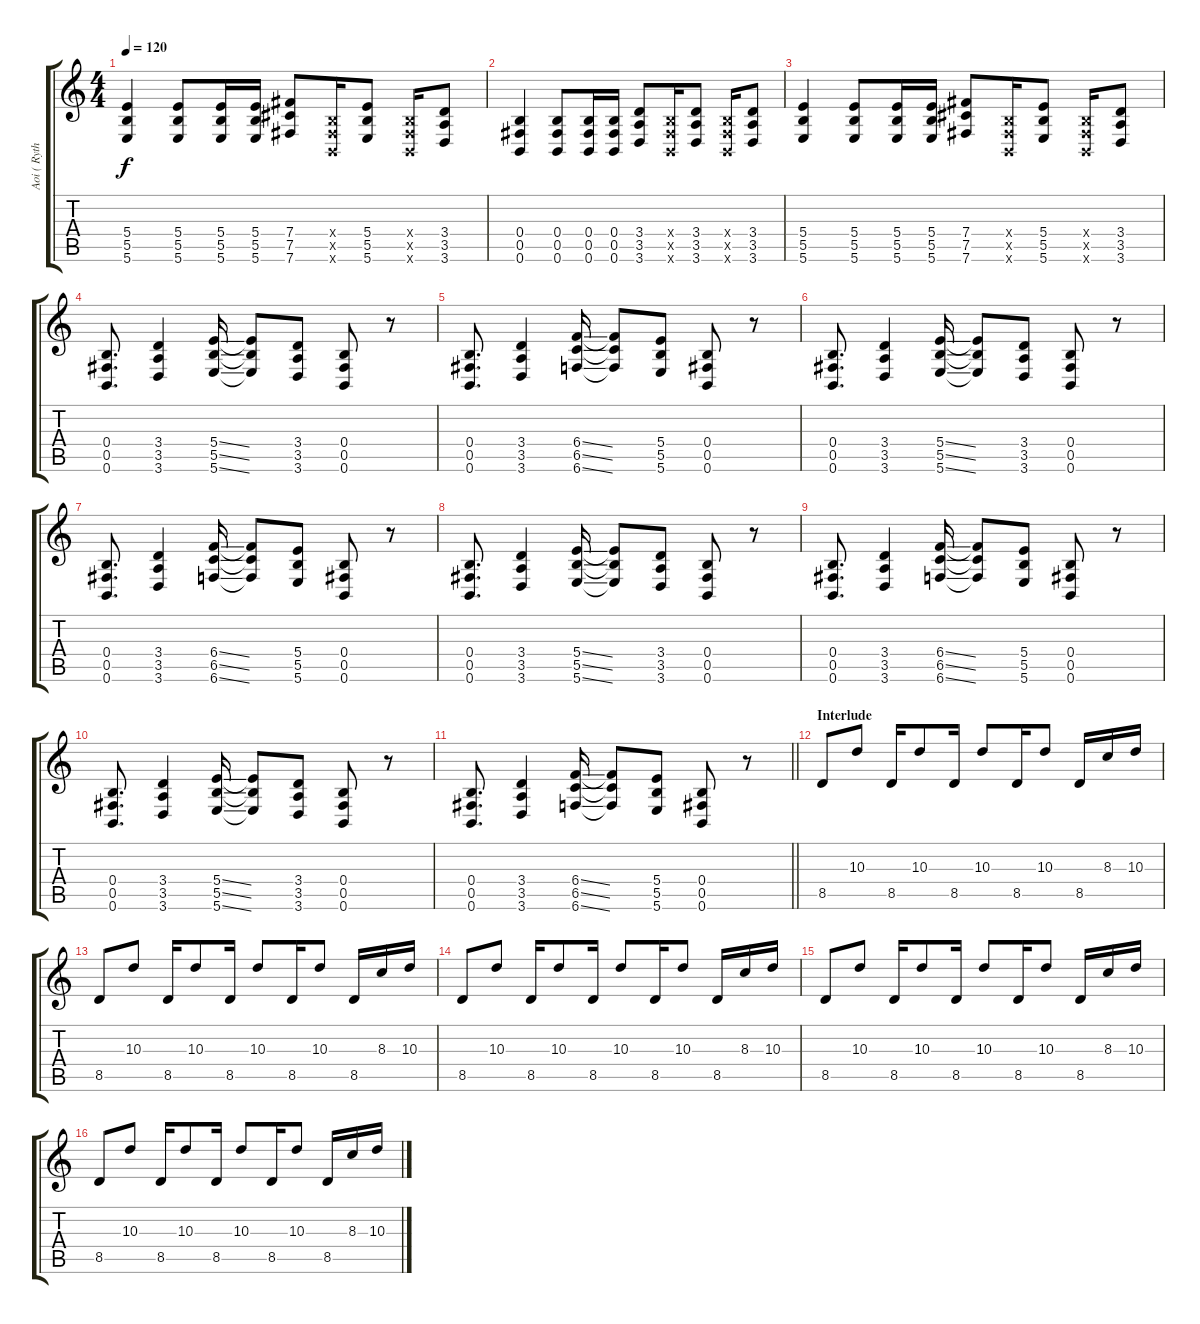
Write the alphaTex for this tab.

\track ("Aoi ( Rythm )" "Aoi ( Ryth") {instrument distortionguitar}
\staff {score tabs}
\tuning (Db4 Ab3 E3 B2 Gb2 B1) {hide}
\ts (4 4)
\tempo 120
\clef g2
\ks c
(5.4 5.5 5.6).4{dy f} (5.4 5.5 5.6).8 (5.4 5.5 5.6).16 (5.4 5.5 5.6).16 (7.4 7.5 7.6).8 (0.4{x} 0.5{x} 0.6{x}).16 (5.4 5.5 5.6).8 (0.4{x} 0.5{x} 0.6{x}).16 (3.4 3.5 3.6).8 |
(0.4 0.5 0.6).4 (0.4 0.5 0.6).8 (0.4 0.5 0.6).16 (0.4 0.5 0.6).16 (3.4 3.5 3.6).8 (0.4{x} 0.5{x} 0.6{x}).16 (3.4 3.5 3.6).8 (0.4{x} 0.5{x} 0.6{x}).16 (3.4 3.5 3.6).8 |
(5.4 5.5 5.6).4 (5.4 5.5 5.6).8 (5.4 5.5 5.6).16 (5.4 5.5 5.6).16 (7.4 7.5 7.6).8 (0.4{x} 0.5{x} 0.6{x}).16 (5.4 5.5 5.6).8 (0.4{x} 0.5{x} 0.6{x}).16 (3.4 3.5 3.6).8 |
(0.4 0.5 0.6).8{d} (3.4 3.5 3.6).4 (5.4{ss} 5.5{ss} 5.6{ss}).16 (5.4{t} 5.5{t} 5.6{t}).8 (3.4 3.5 3.6).8 (0.4 0.5 0.6).8 r.8 |
(0.4 0.5 0.6).8{d} (3.4 3.5 3.6).4 (6.4{ss} 6.5{ss} 6.6{ss}).16 (6.4{t} 6.5{t} 6.6{t}).8 (5.4 5.5 5.6).8 (0.4 0.5 0.6).8 r.8 |
(0.4 0.5 0.6).8{d} (3.4 3.5 3.6).4 (5.4{ss} 5.5{ss} 5.6{ss}).16 (5.4{t} 5.5{t} 5.6{t}).8 (3.4 3.5 3.6).8 (0.4 0.5 0.6).8 r.8 |
(0.4 0.5 0.6).8{d} (3.4 3.5 3.6).4 (6.4{ss} 6.5{ss} 6.6{ss}).16 (6.4{t} 6.5{t} 6.6{t}).8 (5.4 5.5 5.6).8 (0.4 0.5 0.6).8 r.8 |
(0.4 0.5 0.6).8{d} (3.4 3.5 3.6).4 (5.4{ss} 5.5{ss} 5.6{ss}).16 (5.4{t} 5.5{t} 5.6{t}).8 (3.4 3.5 3.6).8 (0.4 0.5 0.6).8 r.8 |
(0.4 0.5 0.6).8{d} (3.4 3.5 3.6).4 (6.4{ss} 6.5{ss} 6.6{ss}).16 (6.4{t} 6.5{t} 6.6{t}).8 (5.4 5.5 5.6).8 (0.4 0.5 0.6).8 r.8 |
(0.4 0.5 0.6).8{d} (3.4 3.5 3.6).4 (5.4{ss} 5.5{ss} 5.6{ss}).16 (5.4{t} 5.5{t} 5.6{t}).8 (3.4 3.5 3.6).8 (0.4 0.5 0.6).8 r.8 |
\barLineRight lightlight
(0.4 0.5 0.6).8{d} (3.4 3.5 3.6).4 (6.4{ss} 6.5{ss} 6.6{ss}).16 (6.4{t} 6.5{t} 6.6{t}).8 (5.4 5.5 5.6).8 (0.4 0.5 0.6).8 r.8 |
\section ("" "Interlude")
8.5.8{balance 16} 10.3.8 8.5.16 10.3.8 8.5.16 10.3.8 8.5.16 10.3.8 8.5.16 8.3.16 10.3.16 |
8.5.8{balance 14} 10.3.8 8.5.16 10.3.8 8.5.16 10.3.8 8.5.16 10.3.8 8.5.16 8.3.16 10.3.16 |
8.5.8{volume 13 balance 8} 10.3.8{balance 9} 8.5.16 10.3.8 8.5.16 10.3.8 8.5.16 10.3.8 8.5.16 8.3.16 10.3.16 |
8.5.8{balance 7} 10.3.8 8.5.16 10.3.8 8.5.16 10.3.8 8.5.16 10.3.8 8.5.16 8.3.16 10.3.16 |
8.5.8 10.3.8{balance 6} 8.5.16 10.3.8 8.5.16 10.3.8 8.5.16 10.3.8 8.5.16 8.3.16 10.3.16
